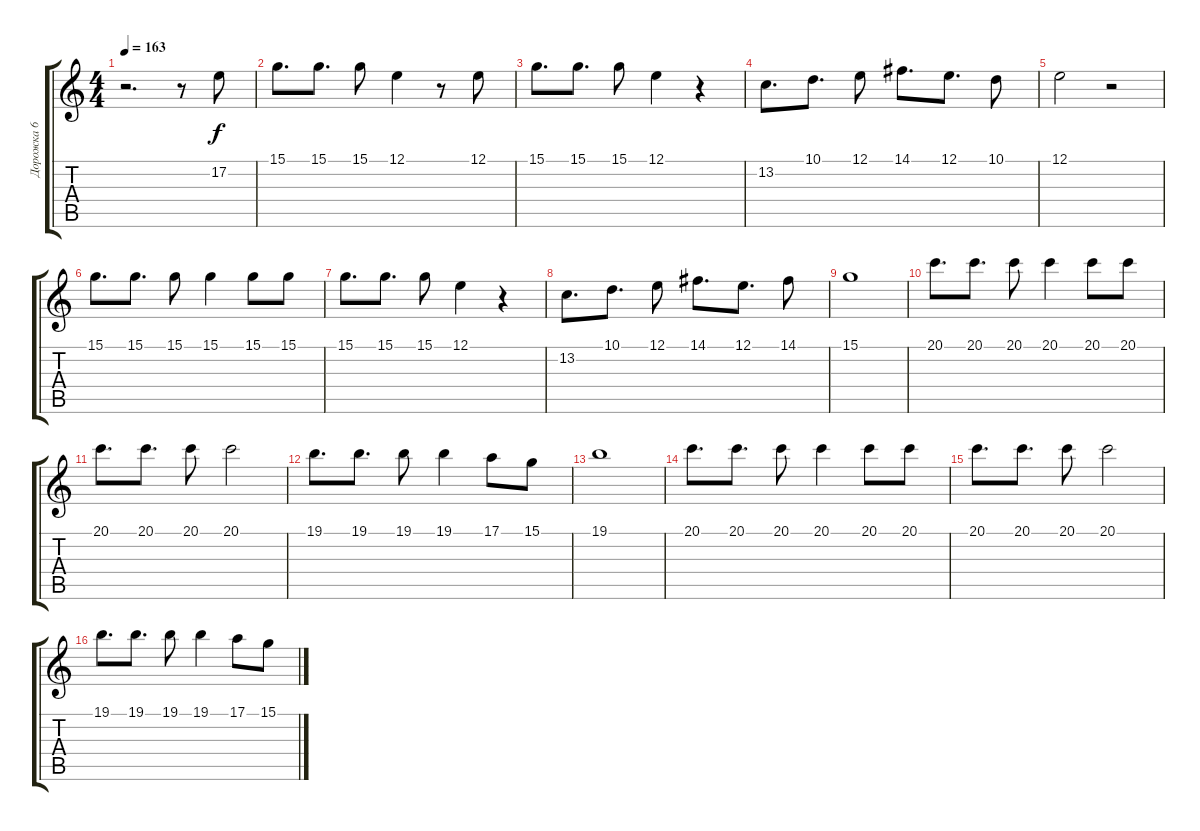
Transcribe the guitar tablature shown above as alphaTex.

\track ("Дорожка 6" "Дорожка 6") {instrument fx5brightness}
\staff {score tabs}
\tuning (E4 B3 G3 D3 A2 E2) {hide}
\ts (4 4)
\tempo 163
\clef g2
\ks c
r.2{d dy f} r.8 17.2.8 |
15.1.8{d} 15.1.8{d} 15.1.8 12.1.4 r.8 12.1.8 |
15.1.8{d} 15.1.8{d} 15.1.8 12.1.4 r.4 |
13.2.8{d} 10.1.8{d} 12.1.8 14.1.8{d} 12.1.8{d} 10.1.8 |
12.1.2 r.2 |
15.1.8{d} 15.1.8{d} 15.1.8 15.1.4 15.1.8 15.1.8 |
15.1.8{d} 15.1.8{d} 15.1.8 12.1.4 r.4 |
13.2.8{d} 10.1.8{d} 12.1.8 14.1.8{d} 12.1.8{d} 14.1.8 |
15.1.1 |
20.1.8{d} 20.1.8{d} 20.1.8 20.1.4 20.1.8 20.1.8 |
20.1.8{d} 20.1.8{d} 20.1.8 20.1.2 |
19.1.8{d} 19.1.8{d} 19.1.8 19.1.4 17.1.8 15.1.8 |
19.1.1 |
20.1.8{d} 20.1.8{d} 20.1.8 20.1.4 20.1.8 20.1.8 |
20.1.8{d} 20.1.8{d} 20.1.8 20.1.2 |
19.1.8{d} 19.1.8{d} 19.1.8 19.1.4 17.1.8 15.1.8
